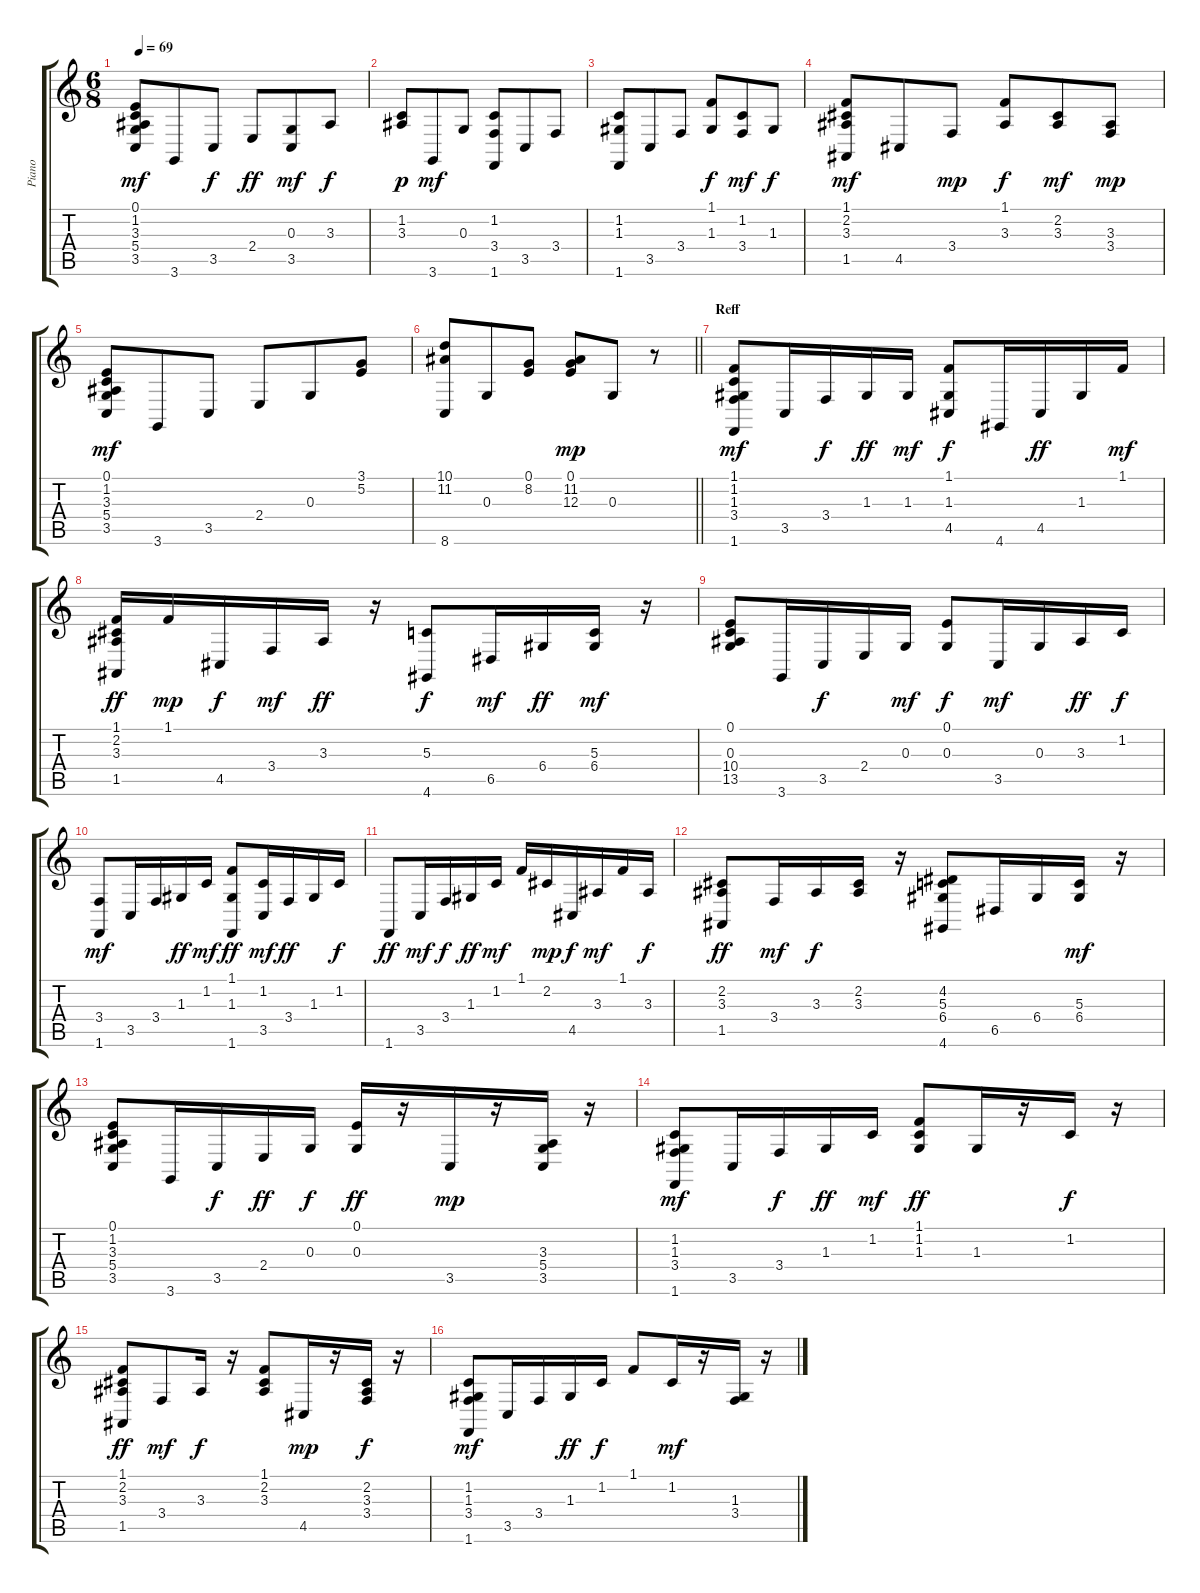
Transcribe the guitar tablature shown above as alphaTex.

\track ("Piano" "Piano") {instrument acousticgrandpiano}
\staff {score tabs}
\tuning (E4 B3 G3 D3 A2 E2) {hide}
\ts (6 8)
\tempo 69
\clef g2
\ks c
(0.1 1.2 3.3 5.4 3.5).8{dy mf} 3.6.8 3.5.8{dy f} 2.4.8{dy ff} (0.3 3.5).8{dy mf} 3.3.8{dy f} |
(1.2 3.3).8{dy p} 3.6.8{dy mf} 0.3.8 (1.2 3.4 1.6).8 3.5.8 3.4.8 |
(1.2 1.3 1.6).8 3.5.8 3.4.8 (1.1 1.3).8{dy f} (1.2 3.4).8{dy mf} 1.3.8{dy f} |
(1.1 2.2 3.3 1.5).8{dy mf} 4.5.8 3.4.8{dy mp} (1.1 3.3).8{dy f} (2.2 3.3).8{dy mf} (3.3 3.4).8{dy mp} |
(0.1 1.2 3.3 5.4 3.5).8{dy mf} 3.6.8 3.5.8 2.4.8 0.3.8 (3.1 5.2).8 |
\barLineRight lightlight
(10.1 11.2 8.6).8 0.3.8 (0.1 8.2).8 (0.1 11.2 12.3).8{dy mp} 0.3.8 r.8 |
\section ("" "Reff")
(1.1 1.2 1.3 3.4 1.6).8{dy mf} 3.5.16 3.4.16{dy f} 1.3.16{dy ff} 1.3.16{dy mf} (1.1 1.3 4.5).8{dy f} 4.6.16 4.5.16{dy ff} 1.3.16 1.1.16{dy mf} |
(1.1 2.2 3.3 1.5).16{dy ff} 1.1.16{dy mp} 4.5.16{dy f} 3.4.16{dy mf} 3.3.16{dy ff} r.16 (5.3 4.6).8{dy f} 6.5.16{dy mf} 6.4.16{dy ff} (5.3 6.4).16{dy mf} r.16 |
(0.1 0.3 10.4 13.5).8 3.6.16 3.5.16{dy f} 2.4.16 0.3.16{dy mf} (0.1 0.3).8{dy f} 3.5.16{dy mf} 0.3.16 3.3.16{dy ff} 1.2.16{dy f} |
(3.4 1.6).8{dy mf} 3.5.16 3.4.16 1.3.16{dy ff} 1.2.16{dy mf} (1.1 1.3 1.6).8{dy ff} (1.2 3.5).16{dy mf} 3.4.16{dy ff} 1.3.16 1.2.16{dy f} |
1.6.8{dy ff} 3.5.16{dy mf} 3.4.16{dy f} 1.3.16{dy ff} 1.2.16{dy mf} 1.1.16 2.2.16{dy mp} 4.5.16{dy f} 3.3.16{dy mf} 1.1.16 3.3.16{dy f} |
(2.2 3.3 1.5).8{dy ff} 3.4.16{dy mf} 3.3.16{dy f} (2.2 3.3).16 r.16 (4.2 5.3 6.4 4.6).8 6.5.16 6.4.16 (5.3 6.4).16{dy mf} r.16 |
(0.1 1.2 3.3 5.4 3.5).8 3.6.16 3.5.16{dy f} 2.4.16{dy ff} 0.3.16{dy f} (0.1 0.3).16{dy ff} r.16 3.5.16{dy mp} r.16 (3.3 5.4 3.5).16 r.16 |
(1.2 1.3 3.4 1.6).8{dy mf} 3.5.16 3.4.16{dy f} 1.3.16{dy ff} 1.2.16{dy mf} (1.1 1.2 1.3).8{dy ff} 1.3.16 r.16 1.2.16{dy f} r.16 |
(1.1 2.2 3.3 1.5).8{dy ff} 3.4.8{dy mf} 3.3.16{dy f} r.16 (1.1 2.2 3.3).8 4.5.16{dy mp} r.16 (2.2 3.3 3.4).16{dy f} r.16 |
(1.2 1.3 3.4 1.6).8{dy mf} 3.5.16 3.4.16 1.3.16{dy ff} 1.2.16{dy f} 1.1.8 1.2.16{dy mf} r.16 (1.3 3.4).16 r.16
